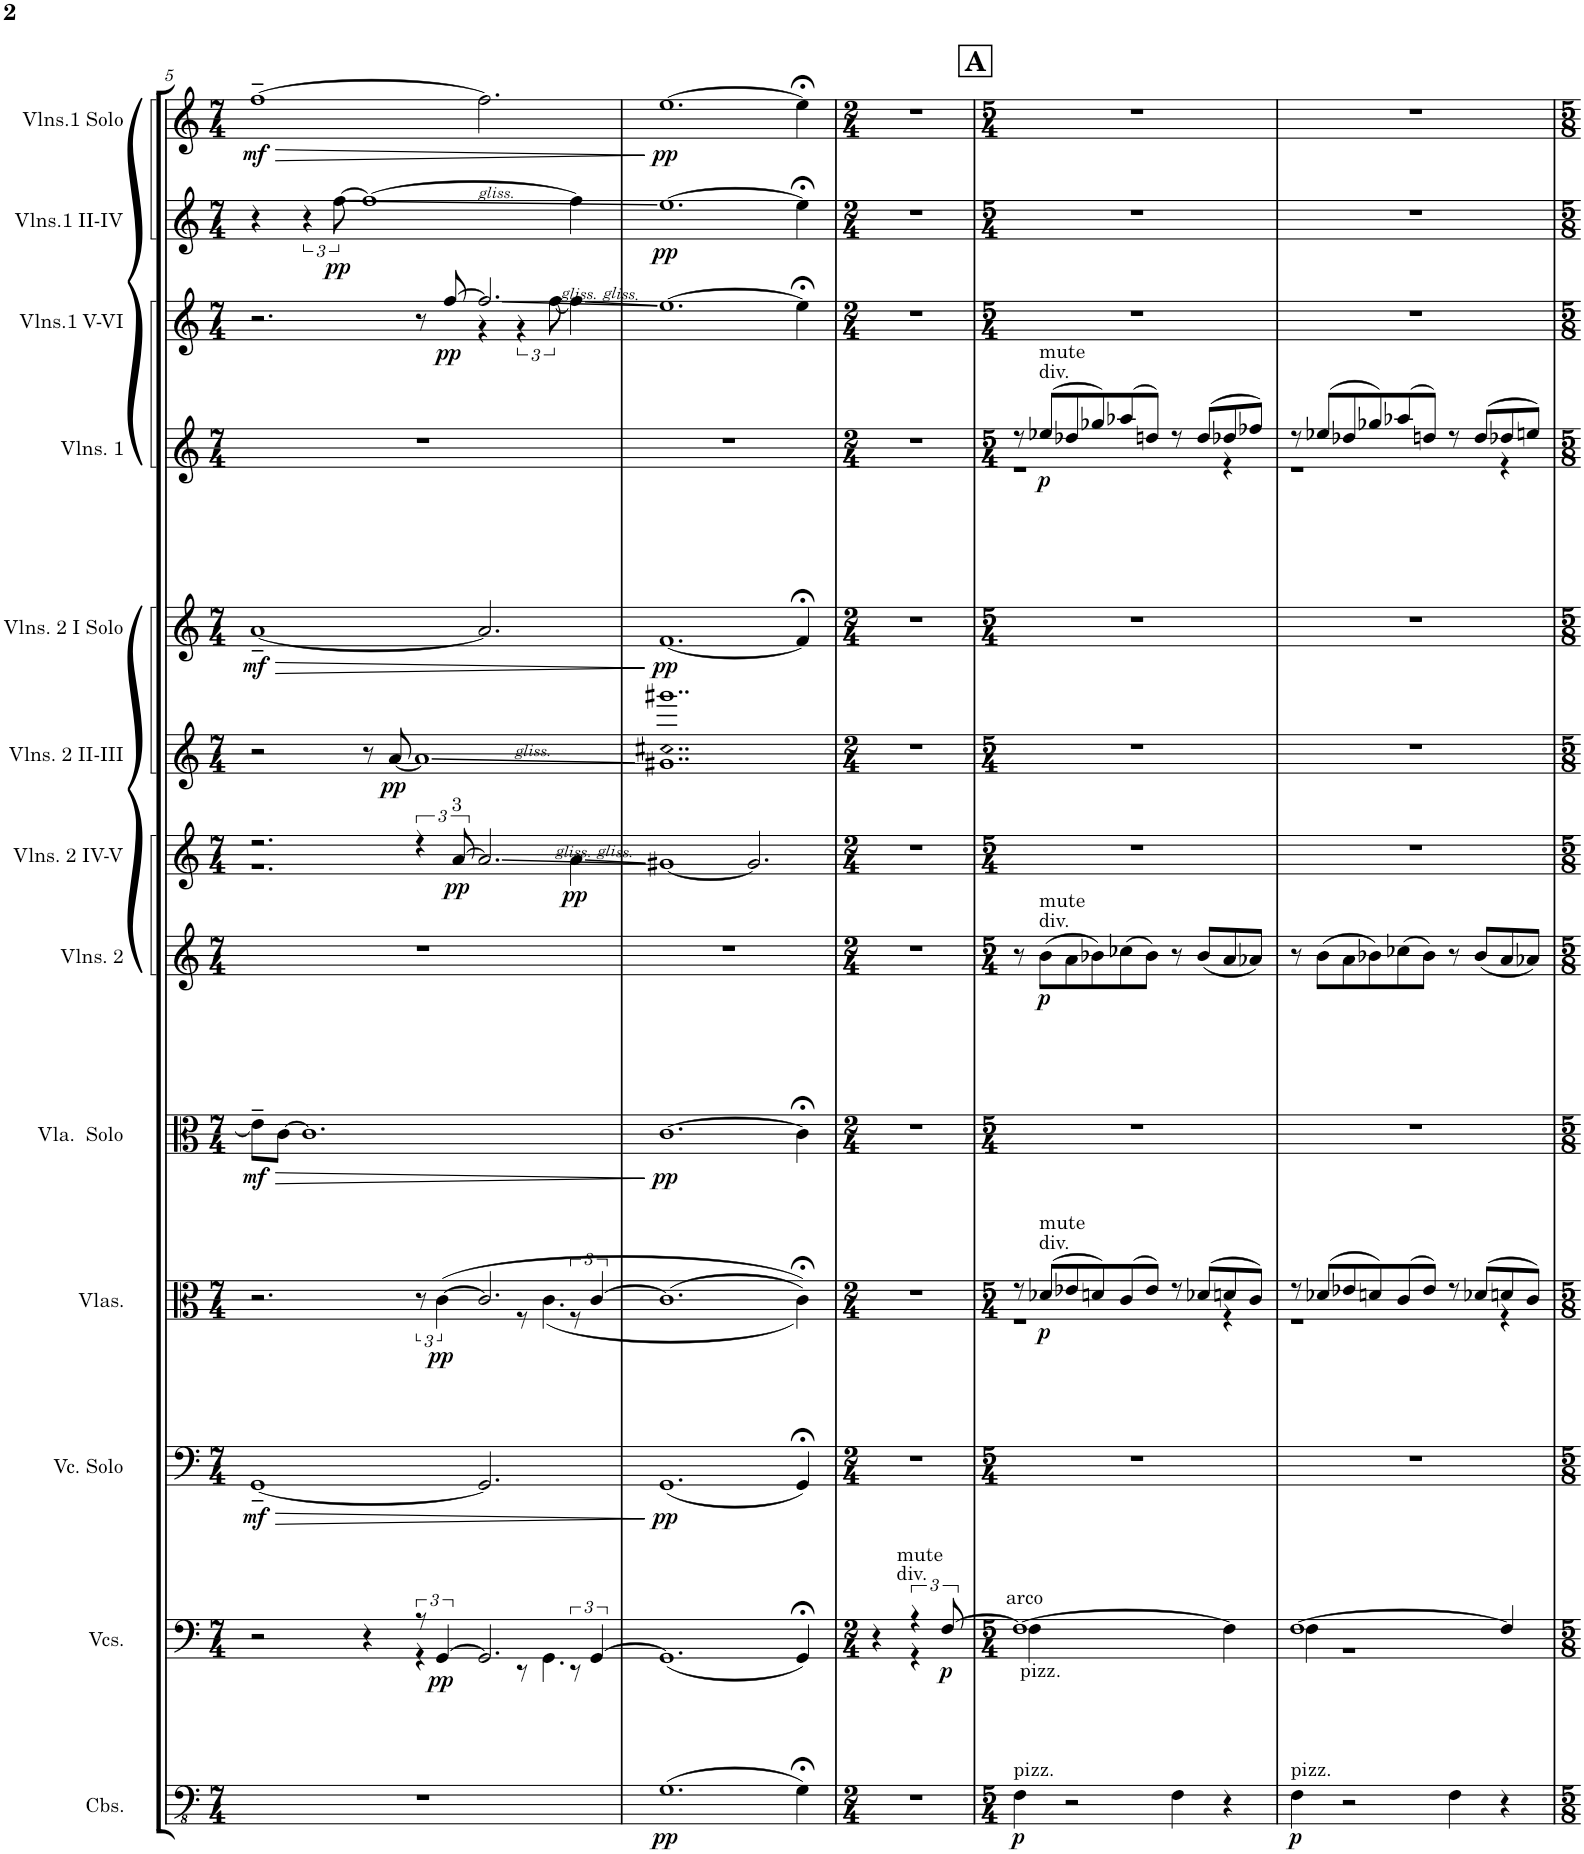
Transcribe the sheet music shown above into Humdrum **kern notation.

**kern	**dynam	**kern	**dynam	**kern	**dynam	**kern	**dynam	**kern	**dynam	**kern	**dynam	**kern	**dynam	**kern	**dynam	**kern	**dynam	**kern	**dynam	**kern	**dynam	**kern	**dynam	**kern	**dynam
*part13	*part13	*part12	*part12	*part11	*part11	*part10	*part10	*part9	*part9	*part8	*part8	*part7	*part7	*part6	*part6	*part5	*part5	*part4	*part4	*part3	*part3	*part2	*part2	*part1	*part1
*staff13	*staff13	*staff12	*staff12	*staff11	*staff11	*staff10	*staff10	*staff9	*staff9	*staff8	*staff8	*staff7	*staff7	*staff6	*staff6	*staff5	*staff5	*staff4	*staff4	*staff3	*staff3	*staff2	*staff2	*staff1	*staff1
*I"Contrabasses	*	*I"Violoncellos	*	*I"Violoncello Solo	*	*I"Violas	*	*I"Viola Solo	*	*I"Violins 2	*	*I"Violins 2 IV-V	*	*I"Violins 2 II-III	*	*I"Violins 2 I Solo	*	*I"Violins 1	*	*I"Violins V-VI	*	*I"Violins 1 II-IV	*	*I"Violins 1 Solo	*
*I'Cbs.	*	*I'Vcs.	*	*I'Vc. Solo	*	*I'Vlas.	*	*I'Vla.  Solo	*	*I'Vlns. 2	*	*I'Vlns. 2 IV-V	*	*I'Vlns. 2 II-III	*	*I'Vlns. 2 I Solo	*	*I'Vlns. 1	*	*I'Vlns.1 V-VI	*	*I'Vlns.1 II-IV	*	*I'Vlns.1 Solo	*
!!LO:PB:g=z
*clefFv4	*	*clefF4	*	*clefF4	*	*clefC3	*	*clefC3	*	*clefG2	*	*clefG2	*	*clefG2	*	*clefG2	*	*clefG2	*	*clefG2	*	*clefG2	*	*clefG2	*
*k[]	*	*k[]	*	*k[]	*	*k[]	*	*k[]	*	*k[]	*	*k[]	*	*k[]	*	*k[]	*	*k[]	*	*k[]	*	*k[]	*	*k[]	*
*M7/4	*	*M7/4	*	*M7/4	*	*M7/4	*	*M7/4	*	*M7/4	*	*M7/4	*	*M7/4	*	*M7/4	*	*M7/4	*	*M7/4	*	*M7/4	*	*M7/4	*
=5	=5	=5	=5	=5	=5	=5	=5	=5	=5	=5	=5	=5	=5	=5	=5	=5	=5	=5	=5	=5	=5	=5	=5	=5	=5
*	*	*^	*	*	*	*	*	*	*	*	*	*	*	*	*	*	*	*	*	*	*	*	*	*	*
*	*	*	*^	*	*	*	*	*	*	*	*	*	*	*	*	*	*	*	*	*	*	*	*	*	*	*
!	!	!	!	!	!	!	!LO:HP:b	!	!	!	!LO:HP:b	!	!	!	!	!	!	!	!LO:HP:b	!	!	!	!	!	!	!	!LO:HP:b
*	*	*	*	*	*	*	*	*^	*	*	*	*	*	*^	*	*	*	*	*	*	*	*^	*	*	*	*	*
*	*	*	*	*	*	*	*	*	*^	*	*	*	*	*	*	*	*	*	*	*	*	*	*	*	*	*	*	*	*	*
!	!	!	!	!	!	!	!LO:DY:n=1:b	!	!	!	!	!	!LO:DY:n=1:b	!	!	!	!	!	!	!	!	!LO:DY:n=1:b	!	!	!	!	!	!	!	!	!LO:DY:n=1:b
1..r	.	2r	2.ryy	1.ryy	.	[1GG~	> mf	2.r	4ryy	1.ryy	.	8e~\L]	> mf	1..r	.	2.r	1.r	.	2r	.	[1a~	> mf	1..r	.	2.r	1ryy	.	4r	.	[1ff~	> mf
.	.	.	.	.	.	.	.	.	.	.	.	[8c\J	.	.	.	.	.	.	.	.	.	.	.	.	.	.	.	.	.	.	.
.	.	.	.	.	.	.	.	.	6ryy@	.	.	1.c]	.	.	.	.	.	.	.	.	.	.	.	.	.	.	.	6r	.	.	.
!	!	!	!	!	!	!	!	!	!	!	!	!	!	!	!	!	!	!	!	!	!	!	!	!	!	!	!	!	!LO:DY:b	!	!
.	.	.	.	.	.	.	.	.	12ryy@	.	.	.	.	.	.	.	.	.	.	.	.	.	.	.	.	.	.	[12ff\	pp	.	.
.	.	4r	.	.	.	.	.	.	8ryy@	.	.	.	.	.	.	.	.	.	8r	.	.	.	.	.	.	.	.	1ff_	.	.	.
!	!	!	!	!	!	!	!	!	!	!	!	!	!	!	!	!	!	!	!	!LO:DY:b	!	!	!	!	!	!	!	!	!	!	!
.	.	.	.	.	.	.	.	.	8ryy@	.	.	.	.	.	.	.	.	.	[8a/	pp	.	.	.	.	.	.	.	.	.	.	.
.	.	12r	4r	.	.	.	.	12r	12ryy@	.	.	.	.	.	.	6r	.	.	1a]	.	.	.	.	.	8r	.	.	.	.	.	.
!	!	!	!	!	!LO:DY:b	!	!	!	!	!	!LO:DY:b	!	!	!	!	!	!	!	!	!	!	!	!	!	!	!	!	!	!	!	!
.	.	[6GG/	.	.	pp	.	.	([6c\	24ryy@	.	pp	.	.	.	.	.	.	.	.	.	.	.	.	.	.	.	.	.	.	.	.
!	!	!	!	!	!	!	!	!	!	!	!	!	!	!	!	!	!	!	!	!	!	!	!	!	!	!	!LO:DY:b	!	!	!	!
.	.	.	.	.	.	.	.	.	24ryy@	.	.	.	.	.	.	.	.	.	.	.	.	.	.	.	[8ff/	.	pp	.	.	.	.
!	!	!	!	!	!	!	!	!	!	!	!	!	!	!	!	!LO:TX:a:t=3	!	!	!	!	!	!	!	!	!	!	!	!	!	!	!
!	!	!	!	!	!	!	!	!	!	!	!	!	!	!	!	!	!	!LO:DY:b	!	!	!	!	!	!	!	!	!	!	!	!	!
.	.	.	.	.	.	.	.	.	12ryy@	.	.	.	.	.	.	[>12a/	.	pp	.	.	.	.	.	.	.	.	.	.	.	.	.
.	.	2.GG/]	4ryy	.	.	2.GG/]	.	2.c/]	4ryy@	.	.	.	.	.	.	2.a/]	.	.	.	.	2.a/]	.	.	.	2.ff/]	4r	.	.	.	2.ff\]	.
.	.	.	8r	.	.	.	.	.	8r	.	.	.	.	.	.	.	.	.	.	.	.	.	.	.	.	6r	.	.	.	.	.
.	.	.	4.GG\	.	.	.	.	.	(4.c\	.	.	.	.	.	.	.	.	.	.	.	.	.	.	.	.	.	.	.	.	.	.
.	.	.	.	.	.	.	.	.	.	.	.	.	.	.	.	.	.	.	.	.	.	.	.	.	.	[12ff\	.	.	.	.	.
!	!	!	!	!	!	!	!	!	!	!	!	!	!	!	!	!	!	!LO:DY:b	!	!	!	!	!	!	!	!	!	!	!	!	!
.	.	.	.	12r	.	.	.	.	.	12r	.	.	.	.	.	.	4a\	pp	.	.	.	.	.	.	.	4ff\]	.	4ff\]	.	.	.
.	.	.	.	[6GG/	.	.	.	.	.	[6c/	.	.	.	.	.	.	.	.	.	.	.	.	.	.	.	.	.	.	.	.	.
*	*	*v	*v	*v	*	*	*	*v	*v	*v	*	*	*	*	*	*v	*v	*	*	*	*	*	*	*	*v	*v	*	*	*	*	*
.	.	.	.	.	]	.	.	.	]	.	.	.	.	.	.	.	]	.	.	.	.	.	.	.	]
=6	=6	=6	=6	=6	=6	=6	=6	=6	=6	=6	=6	=6	=6	=6	=6	=6	=6	=6	=6	=6	=6	=6	=6	=6	=6
*	*	*	*	*	*	*^	*	*	*	*	*	*	*	*	*	*	*	*	*	*	*	*	*	*	*
!	!LO:DY:b	!	!	!	!LO:DY:b	!	!	!	!	!LO:DY:b	!	!	!	!	!LO:N:n=2:head=diamond	!	!	!LO:DY:b	!	!	!	!	!	!LO:DY:b	!	!LO:DY:b
(1.GG	pp	(1.GG]	.	(1.GG	pp	(1.c]	1.ryy	.	[1.c	pp	1..r	.	[1g#X	.	1..g#X 1..cc#X 1..ggg#X	.	[1.f	pp	1..r	.	[1.ee	.	[1.ee	pp	[1.ee	pp
.	.	.	.	.	.	.	.	.	.	.	.	.	2.g#/]	.	.	.	.	.	.	.	.	.	.	.	.	.
4GG;<\)	.	4GG;</)	.	4GG;</)	.	4c;<\))	4c)	.	4c;<\]	.	.	.	.	.	.	.	4f;</]	.	.	.	4ee;<\]	.	4ee;<\]	.	4ee;<\]	.
*	*	*	*	*	*	*v	*v	*	*	*	*	*	*	*	*	*	*	*	*	*	*	*	*	*	*	*
=7	=7	=7	=7	=7	=7	=7	=7	=7	=7	=7	=7	=7	=7	=7	=7	=7	=7	=7	=7	=7	=7	=7	=7	=7	=7
*M2/4	*	*M2/4	*	*M2/4	*	*M2/4	*	*M2/4	*	*M2/4	*	*M2/4	*	*M2/4	*	*M2/4	*	*M2/4	*	*M2/4	*	*M2/4	*	*M2/4	*
*	*	*^	*	*	*	*	*	*	*	*	*	*	*	*	*	*	*	*	*	*	*	*	*	*	*
2r	.	4r	4ryy	.	2r	.	2r	.	2r	.	2r	.	2r	.	2r	.	2r	.	2r	.	2r	.	2r	.	2r	.
!	!	!LO:TX:a:t=div.	!	!	!	!	!	!	!	!	!	!	!	!	!	!	!	!	!	!	!	!	!	!	!	!
!	!	!LO:TX:a:t=mute	!	!	!	!	!	!	!	!	!	!	!	!	!	!	!	!	!	!	!	!	!	!	!	!
.	.	6r	4r	.	.	.	.	.	.	.	.	.	.	.	.	.	.	.	.	.	.	.	.	.	.	.
!	!	!	!	!LO:DY:b	!	!	!	!	!	!	!	!	!	!	!	!	!	!	!	!	!	!	!	!	!	!
.	.	[12F/	.	p	.	.	.	.	.	.	.	.	.	.	.	.	.	.	.	.	.	.	.	.	.	.
=8	=8	=8	=8	=8	=8	=8	=8	=8	=8	=8	=8	=8	=8	=8	=8	=8	=8	=8	=8	=8	=8	=8	=8	=8	=8	=8
!!LO:REH:place=s1:a:B:cj:fs=14:t=A
*M5/4	*	*M5/4	*	*	*M5/4	*	*M5/4	*	*M5/4	*	*M5/4	*	*M5/4	*	*M5/4	*	*M5/4	*	*M5/4	*	*M5/4	*	*M5/4	*	*M5/4	*
*	*	*	*	*	*	*	*^	*	*	*	*	*	*	*	*	*	*	*	*^	*	*	*	*	*	*	*
!	!	!LO:TX:a:t=arco	!	!	!	!	!	!	!	!	!	!	!	!	!	!	!	!	!	!	!	!	!	!	!	!	!	!
!	!	!LO:TX:b:t=pizz.	!	!	!	!	!	!	!	!	!	!	!	!	!	!	!	!	!	!	!	!	!	!	!	!	!	!
!LO:TX:a:t=pizz.	!	!	!	!	!	!	!	!	!	!	!	!	!	!	!	!	!	!	!	!	!	!	!	!	!	!	!	!
!	!LO:DY:b	!	!	!	!	!	!	!	!	!	!	!	!	!	!	!	!	!	!	!	!	!	!	!	!	!	!	!
4FF\	p	1F_	4F\	.	4%5r	.	8r	1r	.	4%5r	.	8r	.	4%5r	.	4%5r	.	4%5r	.	8r	1r	.	4%5r	.	4%5r	.	4%5r	.
!	!	!	!	!	!	!	!	!	!	!	!	!	!	!	!	!	!	!	!	!LO:TX:a:t=mute	!	!	!	!	!	!	!	!
!	!	!	!	!	!	!	!	!	!	!	!	!	!	!	!	!	!	!	!	!LO:TX:a:t=div.	!	!	!	!	!	!	!	!
!	!	!	!	!	!	!	!	!	!	!	!	!LO:TX:a:t=mute	!	!	!	!	!	!	!	!	!	!	!	!	!	!	!	!
!	!	!	!	!	!	!	!	!	!	!	!	!LO:TX:a:t=div.	!	!	!	!	!	!	!	!	!	!	!	!	!	!	!	!
!	!	!	!	!	!	!	!LO:TX:a:t=mute	!	!	!	!	!	!	!	!	!	!	!	!	!	!	!	!	!	!	!	!	!
!	!	!	!	!	!	!	!LO:TX:a:t=div.	!	!	!	!	!	!	!	!	!	!	!	!	!	!	!	!	!	!	!	!	!
!	!	!	!	!	!	!	!	!	!LO:DY:b	!	!	!	!LO:DY:b	!	!	!	!	!	!	!	!	!LO:DY:b	!	!	!	!	!	!
.	.	.	.	.	.	.	(8d-X/L	.	p	.	.	(8b\L	p	.	.	.	.	.	.	(8ee-X/L	.	p	.	.	.	.	.	.
2r	.	.	1ryy	.	.	.	8e-X/	.	.	.	.	8a\	.	.	.	.	.	.	.	8dd-X/	.	.	.	.	.	.	.	.
.	.	.	.	.	.	.	8dn/)	.	.	.	.	8b-X\)	.	.	.	.	.	.	.	8gg-X/)	.	.	.	.	.	.	.	.
.	.	.	.	.	.	.	(8c/	.	.	.	.	(8cc-X\	.	.	.	.	.	.	.	(8aa-X/	.	.	.	.	.	.	.	.
.	.	.	.	.	.	.	8e-/J)	.	.	.	.	8b-\J)	.	.	.	.	.	.	.	8ddn/J)	.	.	.	.	.	.	.	.
4FF\	.	.	.	.	.	.	8r	.	.	.	.	8r	.	.	.	.	.	.	.	8r	.	.	.	.	.	.	.	.
.	.	.	.	.	.	.	(8d-X/L	.	.	.	.	(8b-/L	.	.	.	.	.	.	.	(8dd/L	.	.	.	.	.	.	.	.
4r	.	4F\]	.	.	.	.	8dn/	4r	.	.	.	8a/	.	.	.	.	.	.	.	8dd-X/	4r	.	.	.	.	.	.	.
.	.	.	.	.	.	.	8c/J)	.	.	.	.	8a-X/J)	.	.	.	.	.	.	.	8ff-X/J)	.	.	.	.	.	.	.	.
=9	=9	=9	=9	=9	=9	=9	=9	=9	=9	=9	=9	=9	=9	=9	=9	=9	=9	=9	=9	=9	=9	=9	=9	=9	=9	=9	=9	=9
!LO:TX:a:t=pizz.	!	!	!	!	!	!	!	!	!	!	!	!	!	!	!	!	!	!	!	!	!	!	!	!	!	!	!	!
!	!LO:DY:b	!	!	!	!	!	!	!	!	!	!	!	!	!	!	!	!	!	!	!	!	!	!	!	!	!	!	!
4FF\	p	[1F	4F\	.	4%5r	.	8r	1r	.	4%5r	.	8r	.	4%5r	.	4%5r	.	4%5r	.	8r	1r	.	4%5r	.	4%5r	.	4%5r	.
.	.	.	.	.	.	.	(8d-X/L	.	.	.	.	(8b\L	.	.	.	.	.	.	.	(8ee-X/L	.	.	.	.	.	.	.	.
2r	.	.	1r	.	.	.	8e-X/	.	.	.	.	8a\	.	.	.	.	.	.	.	8dd-X/	.	.	.	.	.	.	.	.
.	.	.	.	.	.	.	8dn/)	.	.	.	.	8b-X\)	.	.	.	.	.	.	.	8gg-X/)	.	.	.	.	.	.	.	.
.	.	.	.	.	.	.	(8c/	.	.	.	.	(8cc-X\	.	.	.	.	.	.	.	(8aa-X/	.	.	.	.	.	.	.	.
.	.	.	.	.	.	.	8e-/J)	.	.	.	.	8b-\J)	.	.	.	.	.	.	.	8ddn/J)	.	.	.	.	.	.	.	.
4FF\	.	.	.	.	.	.	8r	.	.	.	.	8r	.	.	.	.	.	.	.	8r	.	.	.	.	.	.	.	.
.	.	.	.	.	.	.	(8d-X/L	.	.	.	.	(8b-/L	.	.	.	.	.	.	.	(8dd/L	.	.	.	.	.	.	.	.
4r	.	4F/]	.	.	.	.	8dn/	4r	.	.	.	8a/	.	.	.	.	.	.	.	8dd-X/	4r	.	.	.	.	.	.	.
.	.	.	.	.	.	.	8c/J)	.	.	.	.	8a-X/J)	.	.	.	.	.	.	.	8een/J)	.	.	.	.	.	.	.	.
*	*	*v	*v	*	*	*	*v	*v	*	*	*	*	*	*	*	*	*	*	*	*v	*v	*	*	*	*	*	*	*
=	=	=	=	=	=	=	=	=	=	=	=	=	=	=	=	=	=	=	=	=	=	=	=	=	=
*-	*-	*-	*-	*-	*-	*-	*-	*-	*-	*-	*-	*-	*-	*-	*-	*-	*-	*-	*-	*-	*-	*-	*-	*-	*-
